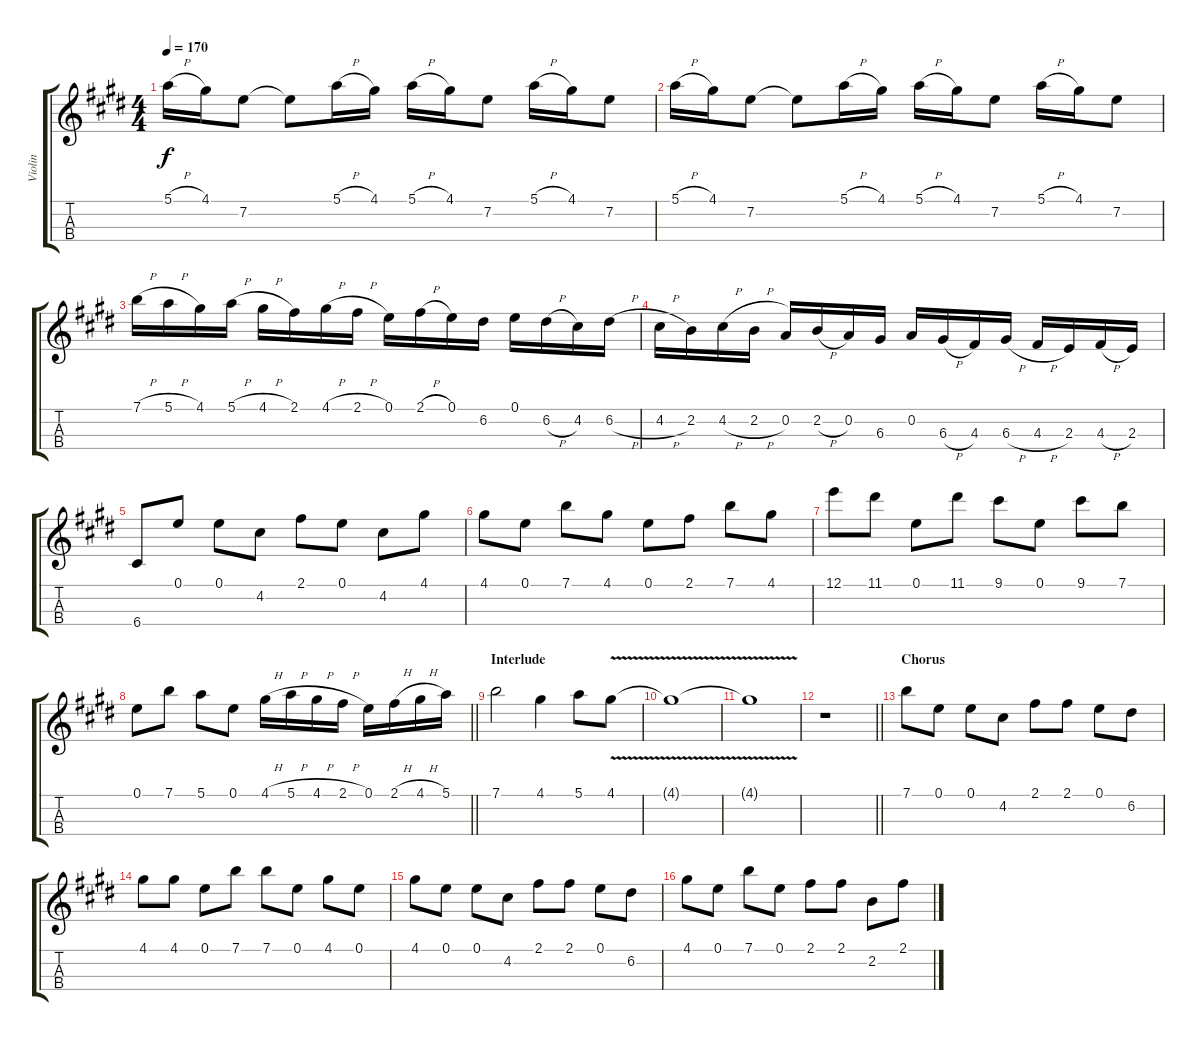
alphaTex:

\track ("Violin" "Violin") {instrument violin}
\staff {score tabs}
\tuning (E5 A4 D4 G3) {hide}
\ts (4 4)
\tempo 170
\clef g2
\ks e
5.1{h}.16{dy f} 4.1.16 7.2.8 7.2{t}.8 5.1{h}.16 4.1.16 5.1{h}.16 4.1.16 7.2.8 5.1{h}.16 4.1.16 7.2.8 |
5.1{h}.16 4.1.16 7.2.8 7.2{t}.8 5.1{h}.16 4.1.16 5.1{h}.16 4.1.16 7.2.8 5.1{h}.16 4.1.16 7.2.8 |
7.1{h}.16 5.1{h}.16 4.1.16 5.1{h}.16 4.1{h}.16 2.1.16 4.1{h}.16 2.1{h}.16 0.1.16 2.1{h}.16 0.1.16 6.2.16 0.1.16 6.2{h}.16 4.2.16 6.2{h}.16 |
4.2{h}.16 2.2.16 4.2{h}.16 2.2{h}.16 0.2.16 2.2{h}.16 0.2.16 6.3.16 0.2.16 6.3{h}.16 4.3.16 6.3{h}.16 4.3{h}.16 2.3.16 4.3{h}.16 2.3.16 |
6.4.8 0.1.8 0.1.8 4.2.8 2.1.8 0.1.8 4.2.8 4.1.8 |
4.1.8 0.1.8 7.1.8 4.1.8 0.1.8 2.1.8 7.1.8 4.1.8 |
12.1.8 11.1.8 0.1.8 11.1.8 9.1.8 0.1.8 9.1.8 7.1.8 |
\barLineRight lightlight
0.1.8 7.1.8 5.1.8 0.1.8 4.1{h}.16 5.1{h}.16 4.1{h}.16 2.1{h}.16 0.1.16 2.1{h}.16 4.1{h}.16 5.1.16 |
\section ("" "Interlude")
7.1.2 4.1.4 5.1.8 4.1{v}.8 |
4.1{v t}.1 |
4.1{v t}.1 |
\barLineRight lightlight
r.1 |
\section ("" "Chorus")
7.1.8 0.1.8 0.1.8 4.2.8 2.1.8 2.1.8 0.1.8 6.2.8 |
4.1.8 4.1.8 0.1.8 7.1.8 7.1.8 0.1.8 4.1.8 0.1.8 |
4.1.8 0.1.8 0.1.8 4.2.8 2.1.8 2.1.8 0.1.8 6.2.8 |
4.1.8 0.1.8 7.1.8 0.1.8 2.1.8 2.1.8 2.2.8 2.1.8
